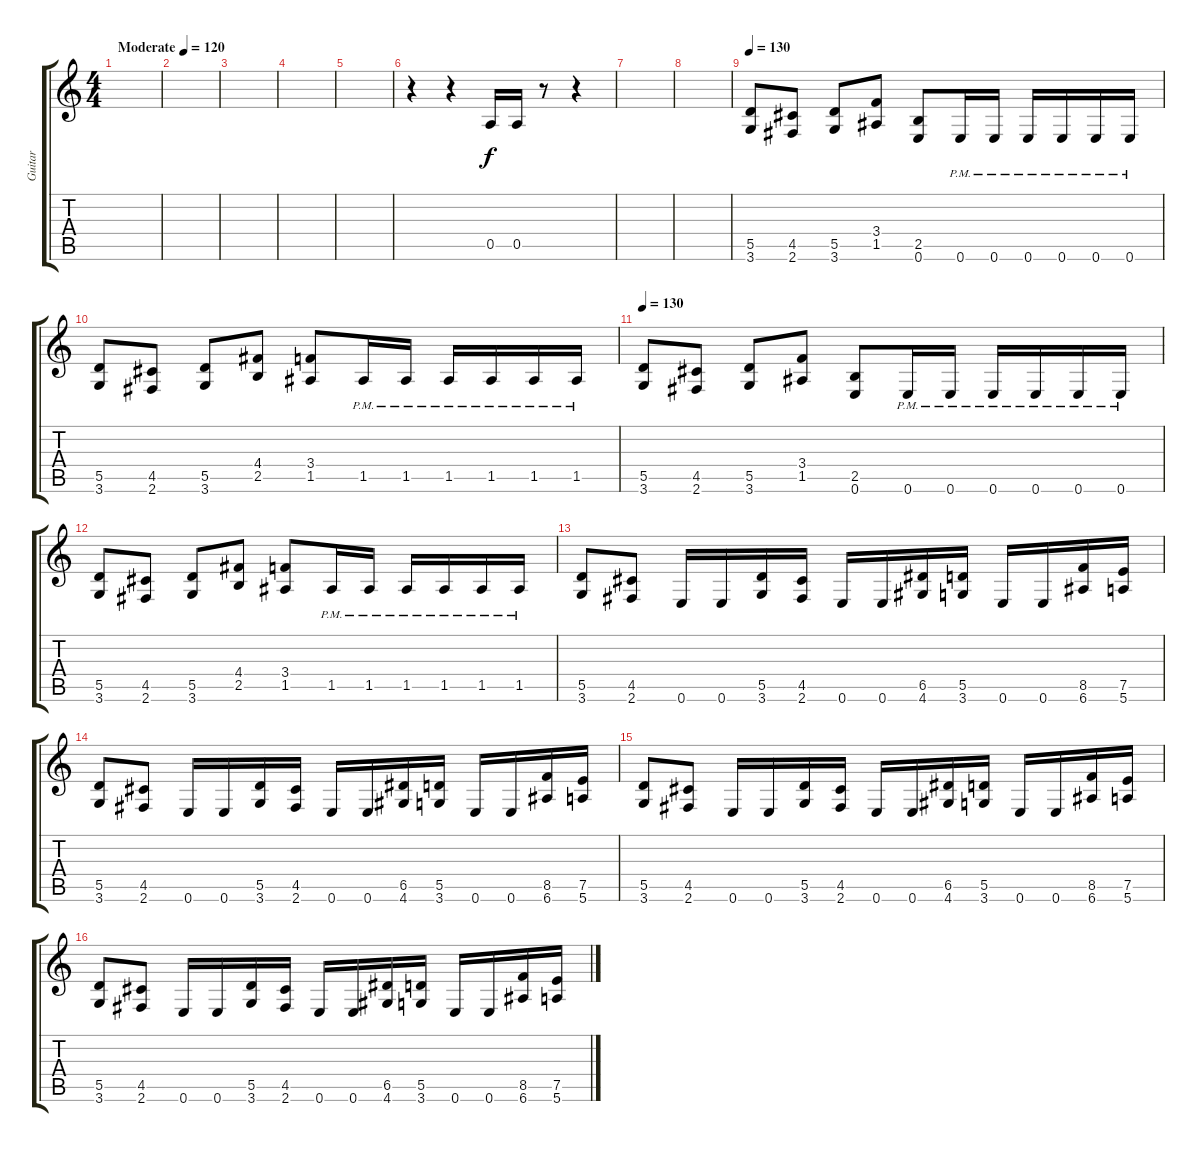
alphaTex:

\track ("Guitar" "Guitar") {instrument distortionguitar}
\staff {score tabs}
\tuning (E4 B3 G3 D3 A2 E2) {hide}
\ts (4 4)
\tempo (120 "Moderate")
\clef g2
\ks c
|
|
|
|
|
r.4 r.4 0.5.16 0.5.16 r.8 r.4 |
|
|
\tempo 130
(5.5 3.6).8 (4.5 2.6).8 (5.5 3.6).8 (3.4 1.5).8 (2.5 0.6).8 0.6{pm}.16 0.6{pm}.16 0.6{pm}.16 0.6{pm}.16 0.6{pm}.16 0.6{pm}.16 |
(5.5 3.6).8 (4.5 2.6).8 (5.5 3.6).8 (4.4 2.5).8 (3.4 1.5).8 1.5{pm}.16 1.5{pm}.16 1.5{pm}.16 1.5{pm}.16 1.5{pm}.16 1.5{pm}.16 |
\tempo 130
(5.5 3.6).8 (4.5 2.6).8 (5.5 3.6).8 (3.4 1.5).8 (2.5 0.6).8 0.6{pm}.16 0.6{pm}.16 0.6{pm}.16 0.6{pm}.16 0.6{pm}.16 0.6{pm}.16 |
(5.5 3.6).8 (4.5 2.6).8 (5.5 3.6).8 (4.4 2.5).8 (3.4 1.5).8 1.5{pm}.16 1.5{pm}.16 1.5{pm}.16 1.5{pm}.16 1.5{pm}.16 1.5{pm}.16 |
(5.5 3.6).8 (4.5 2.6).8 0.6.16 0.6.16 (5.5 3.6).16 (4.5 2.6).16 0.6.16 0.6.16 (6.5 4.6).16 (5.5 3.6).16 0.6.16 0.6.16 (8.5 6.6).16 (7.5 5.6).16 |
(5.5 3.6).8 (4.5 2.6).8 0.6.16 0.6.16 (5.5 3.6).16 (4.5 2.6).16 0.6.16 0.6.16 (6.5 4.6).16 (5.5 3.6).16 0.6.16 0.6.16 (8.5 6.6).16 (7.5 5.6).16 |
(5.5 3.6).8 (4.5 2.6).8 0.6.16 0.6.16 (5.5 3.6).16 (4.5 2.6).16 0.6.16 0.6.16 (6.5 4.6).16 (5.5 3.6).16 0.6.16 0.6.16 (8.5 6.6).16 (7.5 5.6).16 |
(5.5 3.6).8 (4.5 2.6).8 0.6.16 0.6.16 (5.5 3.6).16 (4.5 2.6).16 0.6.16 0.6.16 (6.5 4.6).16 (5.5 3.6).16 0.6.16 0.6.16 (8.5 6.6).16 (7.5 5.6).16
